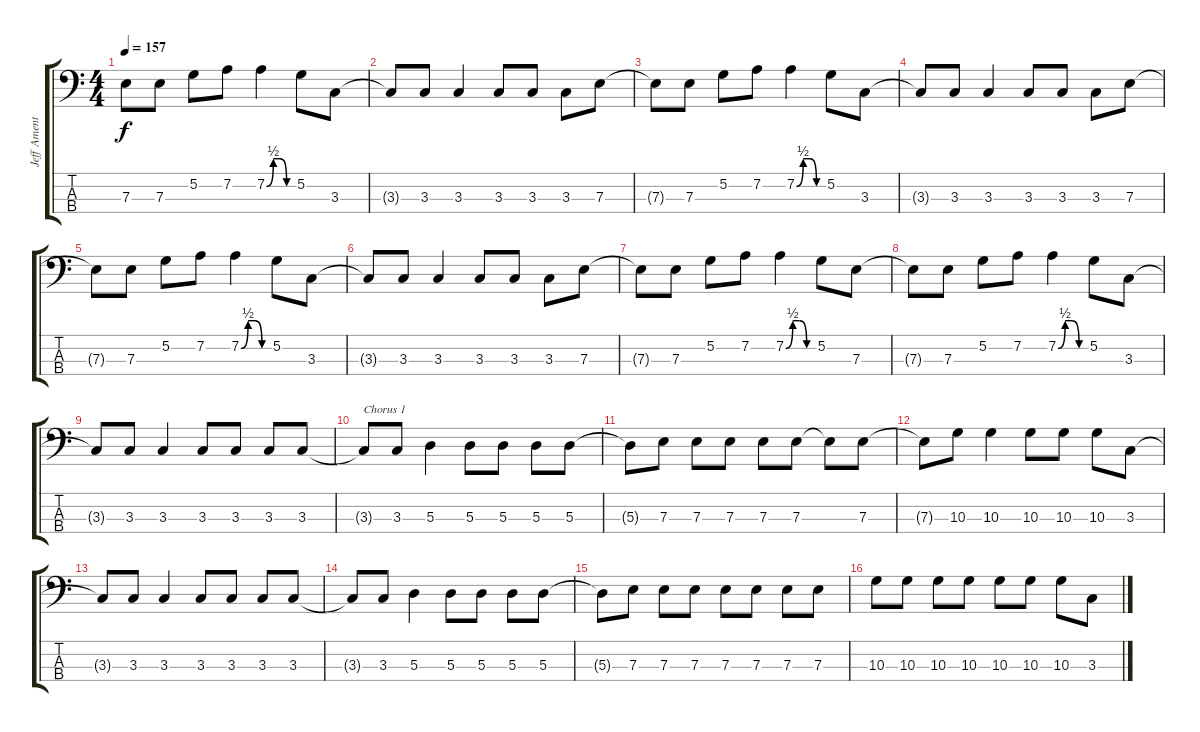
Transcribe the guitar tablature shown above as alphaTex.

\track ("Jeff Ament" "Jeff Ament") {instrument electricbassfinger}
\staff {score tabs}
\tuning (G2 D2 A1 E1) {hide}
\ts (4 4)
\tempo 157
\clef f4
\ks c
7.3{t}.8{dy f} 7.3.8 5.2.8 7.2.8 7.2{be (custom 0 0 15 2 30 2 45 0 60 0)}.4 5.2.8 3.3.8 |
3.3{t}.8 3.3.8 3.3.4 3.3.8 3.3.8 3.3.8 7.3.8 |
7.3{t}.8 7.3.8 5.2.8 7.2.8 7.2{be (custom 0 0 15 2 30 2 45 0 60 0)}.4 5.2.8 3.3.8 |
3.3{t}.8 3.3.8 3.3.4 3.3.8 3.3.8 3.3.8 7.3.8 |
7.3{t}.8 7.3.8 5.2.8 7.2.8 7.2{be (custom 0 0 15 2 30 2 45 0 60 0)}.4 5.2.8 3.3.8 |
3.3{t}.8 3.3.8 3.3.4 3.3.8 3.3.8 3.3.8 7.3.8 |
7.3{t}.8 7.3.8 5.2.8 7.2.8 7.2{be (custom 0 0 15 2 30 2 45 0 60 0)}.4 5.2.8 7.3.8 |
7.3{t}.8 7.3.8 5.2.8 7.2.8 7.2{be (custom 0 0 15 2 30 2 45 0 60 0)}.4 5.2.8 3.3.8 |
3.3{t}.8 3.3.8 3.3.4 3.3.8 3.3.8 3.3.8 3.3.8 |
3.3{t}.8{txt "Chorus 1"} 3.3.8 5.3.4 5.3.8 5.3.8 5.3.8 5.3.8 |
5.3{t}.8 7.3.8 7.3.8 7.3.8 7.3.8 7.3.8 7.3{t}.8 7.3.8 |
7.3{t}.8 10.3.8 10.3.4 10.3.8 10.3.8 10.3.8 3.3.8 |
3.3{t}.8 3.3.8 3.3.4 3.3.8 3.3.8 3.3.8 3.3.8 |
3.3{t}.8 3.3.8 5.3.4 5.3.8 5.3.8 5.3.8 5.3.8 |
5.3{t}.8 7.3.8 7.3.8 7.3.8 7.3.8 7.3.8 7.3.8 7.3.8 |
10.3.8 10.3.8 10.3.8 10.3.8 10.3.8 10.3.8 10.3.8 3.3.8
